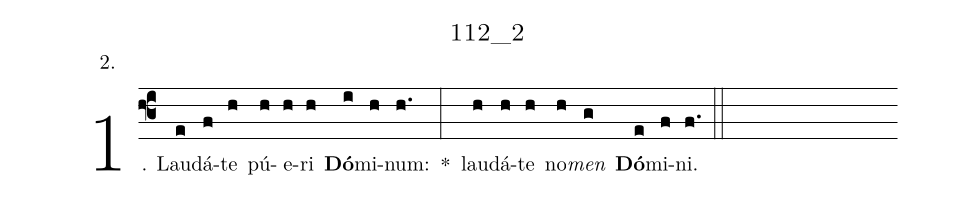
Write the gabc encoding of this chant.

name: 112_2;
annotation: 2.;
%%
(f3)1. Lau(e)dá(f)te(h) pú(h)e(h)ri(h) <b>Dó</b>(i)mi(h)num:(h.) *(:) lau(h)dá(h)te(h) no(h)<i>men</i>(g) <b>Dó</b>(e)mi(f)ni.(f.) (::)

%E(h) u(h) o(h) u(g) a(e) e.(f.) (::)
